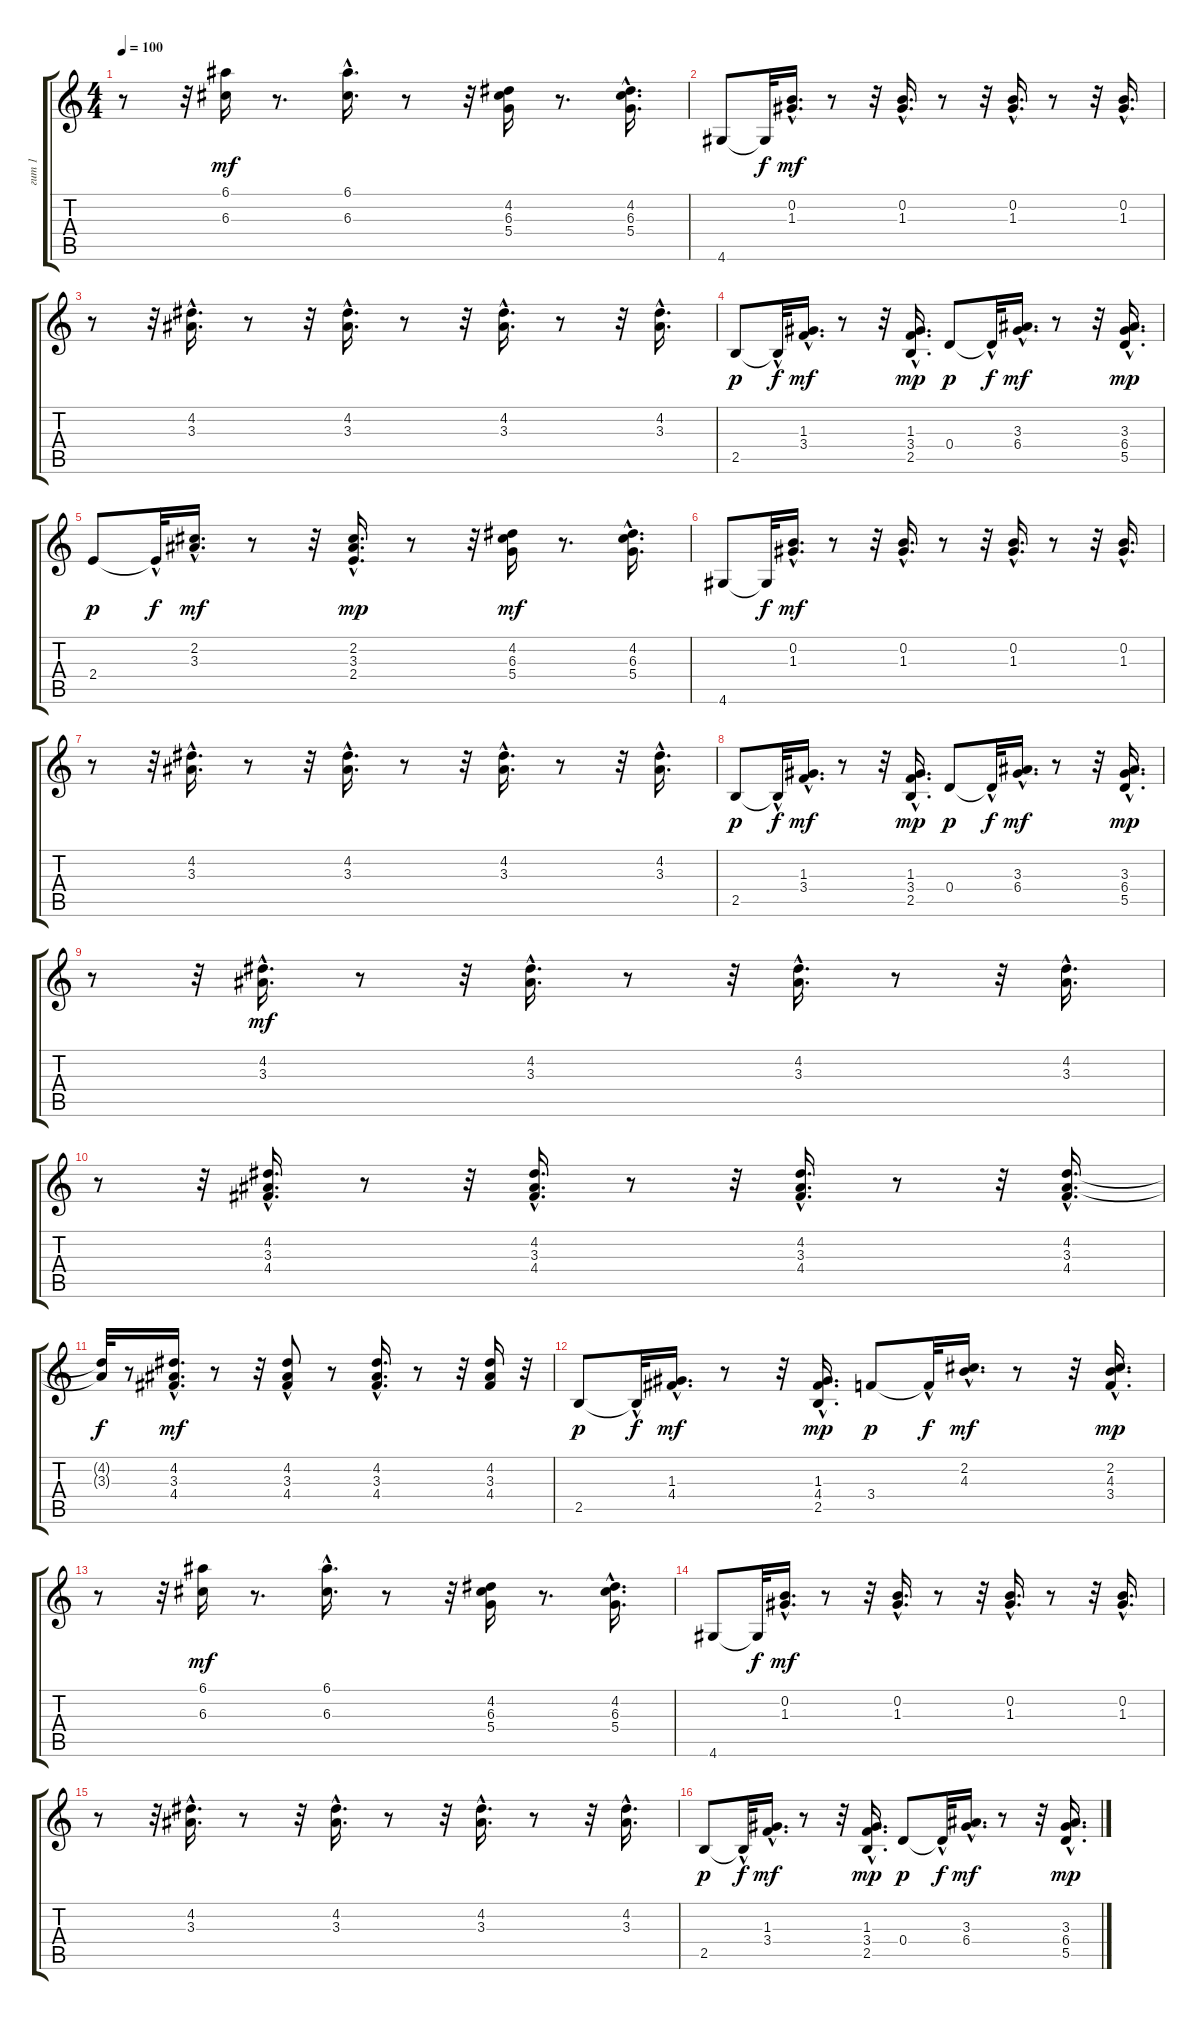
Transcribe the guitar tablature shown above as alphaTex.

\track ("гит 1" "гит 1") {instrument acousticguitarsteel}
\staff {score tabs}
\tuning (E4 B3 G3 D3 A2 E2) {hide}
\ts (4 4)
\tempo 100
\clef g2
\ks c
r.8{dy mp} r.32 (6.1 6.3).16{dy mf} r.8{d} (6.1{hac} 6.3{hac}).16{d} r.8 r.32 (4.2 6.3 5.4).16 r.8{d} (4.2{hac} 6.3{hac} 5.4{hac}).16{d} |
4.6.8 4.6{t}.32{dy f} (0.2 1.3{hac}).16{d dy mf} r.8 r.32 (0.2{hac} 1.3{hac}).16{d} r.8 r.32 (0.2 1.3{hac}).16{d} r.8 r.32 (0.2{hac} 1.3{hac}).16{d} |
r.8 r.32 (4.2 3.3{hac}).16{d} r.8 r.32 (4.2{hac} 3.3{hac}).16{d} r.8 r.32 (4.2 3.3{hac}).16{d} r.8 r.32 (4.2{hac} 3.3{hac}).16{d} |
2.5.8{dy p} 2.5{hac t}.32{dy f} (1.3 3.4{hac}).16{d dy mf} r.8 r.32 (1.3{hac} 3.4{hac} 2.5{hac}).16{d dy mp} 0.4.8{dy p} 0.4{hac t}.32{dy f} (3.3 6.4{hac}).16{d dy mf} r.8 r.32 (3.3{hac} 6.4{hac} 5.5{hac}).16{d dy mp} |
2.4.8{dy p} 2.4{hac t}.32{dy f} (2.2 3.3{hac}).16{d dy mf} r.8 r.32 (2.2{hac} 3.3{hac} 2.4{hac}).16{d dy mp} r.8 r.32 (4.2 6.3 5.4).16{dy mf} r.8{d} (4.2{hac} 6.3{hac} 5.4{hac}).16{d} |
4.6.8 4.6{t}.32{dy f} (0.2 1.3{hac}).16{d dy mf} r.8 r.32 (0.2{hac} 1.3{hac}).16{d} r.8 r.32 (0.2 1.3{hac}).16{d} r.8 r.32 (0.2{hac} 1.3{hac}).16{d} |
r.8 r.32 (4.2 3.3{hac}).16{d} r.8 r.32 (4.2{hac} 3.3{hac}).16{d} r.8 r.32 (4.2 3.3{hac}).16{d} r.8 r.32 (4.2{hac} 3.3{hac}).16{d} |
2.5.8{dy p} 2.5{hac t}.32{dy f} (1.3 3.4{hac}).16{d dy mf} r.8 r.32 (1.3{hac} 3.4{hac} 2.5{hac}).16{d dy mp} 0.4.8{dy p} 0.4{hac t}.32{dy f} (3.3 6.4{hac}).16{d dy mf} r.8 r.32 (3.3{hac} 6.4{hac} 5.5{hac}).16{d dy mp} |
r.8 r.32 (4.2 3.3{hac}).16{d dy mf} r.8 r.32 (4.2{hac} 3.3{hac}).16{d} r.8 r.32 (4.2 3.3{hac}).16{d} r.8 r.32 (4.2{hac} 3.3{hac}).16{d} |
r.8 r.32 (4.2{hac} 3.3{hac} 4.4{hac}).16{d} r.8 r.32 (4.2{hac} 3.3{hac} 4.4{hac}).16{d} r.8 r.32 (4.2{hac} 3.3{hac} 4.4).16{d} r.8 r.32 (4.2{hac} 3.3{hac} 4.4{hac}).16{d} |
(4.2{t} 3.3{t}).32{dy f} r.8 (4.2{hac} 3.3{hac} 4.4{hac}).16{d dy mf} r.8 r.32 (4.2 3.3 4.4{hac}).8 r.8 (4.2{hac} 3.3{hac} 4.4{hac}).16{d} r.8 r.32 (4.2 3.3 4.4).16 r.32 |
2.5.8{dy p} 2.5{hac t}.32{dy f} (1.3 4.4{hac}).16{d dy mf} r.8 r.32 (1.3{hac} 4.4{hac} 2.5{hac}).16{d dy mp} 3.4.8{dy p} 3.4{hac t}.32{dy f} (2.2 4.3{hac}).16{d dy mf} r.8 r.32 (2.2{hac} 4.3{hac} 3.4{hac}).16{d dy mp} |
r.8 r.32 (6.1 6.3).16{dy mf} r.8{d} (6.1{hac} 6.3{hac}).16{d} r.8 r.32 (4.2 6.3 5.4).16 r.8{d} (4.2{hac} 6.3{hac} 5.4{hac}).16{d} |
4.6.8 4.6{t}.32{dy f} (0.2 1.3{hac}).16{d dy mf} r.8 r.32 (0.2{hac} 1.3{hac}).16{d} r.8 r.32 (0.2 1.3{hac}).16{d} r.8 r.32 (0.2{hac} 1.3{hac}).16{d} |
r.8 r.32 (4.2 3.3{hac}).16{d} r.8 r.32 (4.2{hac} 3.3{hac}).16{d} r.8 r.32 (4.2 3.3{hac}).16{d} r.8 r.32 (4.2{hac} 3.3{hac}).16{d} |
2.5.8{dy p} 2.5{hac t}.32{dy f} (1.3 3.4{hac}).16{d dy mf} r.8 r.32 (1.3{hac} 3.4{hac} 2.5{hac}).16{d dy mp} 0.4.8{dy p} 0.4{hac t}.32{dy f} (3.3 6.4{hac}).16{d dy mf} r.8 r.32 (3.3{hac} 6.4{hac} 5.5{hac}).16{d dy mp}
